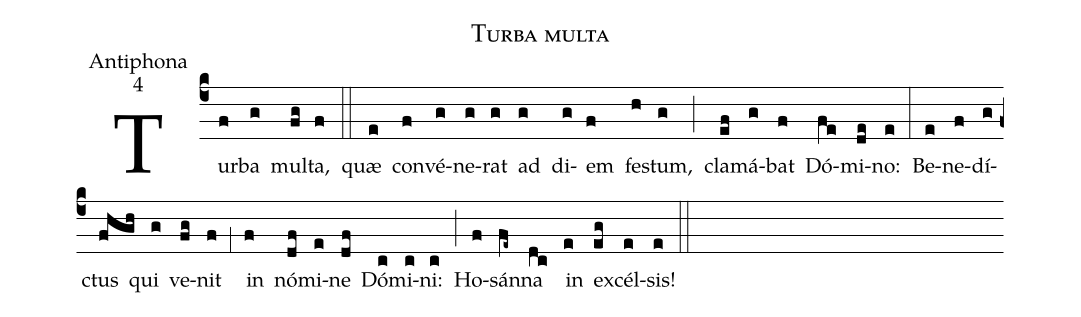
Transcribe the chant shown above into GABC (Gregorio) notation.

name:Turba multa;
office-part:Antiphona;
mode:4;
%%
(c4) Tur(f)ba(g) mul(fg)ta,(f) (::)
quæ(e) con(f)vé(g)ne(g)rat(g) ad(g) di(g)em(f) fe(h)stum,(g) (;) cla(ef)má(g)bat(f) Dó(fe)mi(de)no:(e) (:)
Be(e)ne(f)dí(g)ctus(fhgh) qui(g) ve(fg)nit(f) (,1) in(f) nó(df)mi(e)ne(df) Dó(c)mi(c)ni:(c) (;) Ho(f)sán(fe~)na(dc) in(e) ex(eg)cél(e)sis!(e) (::)
